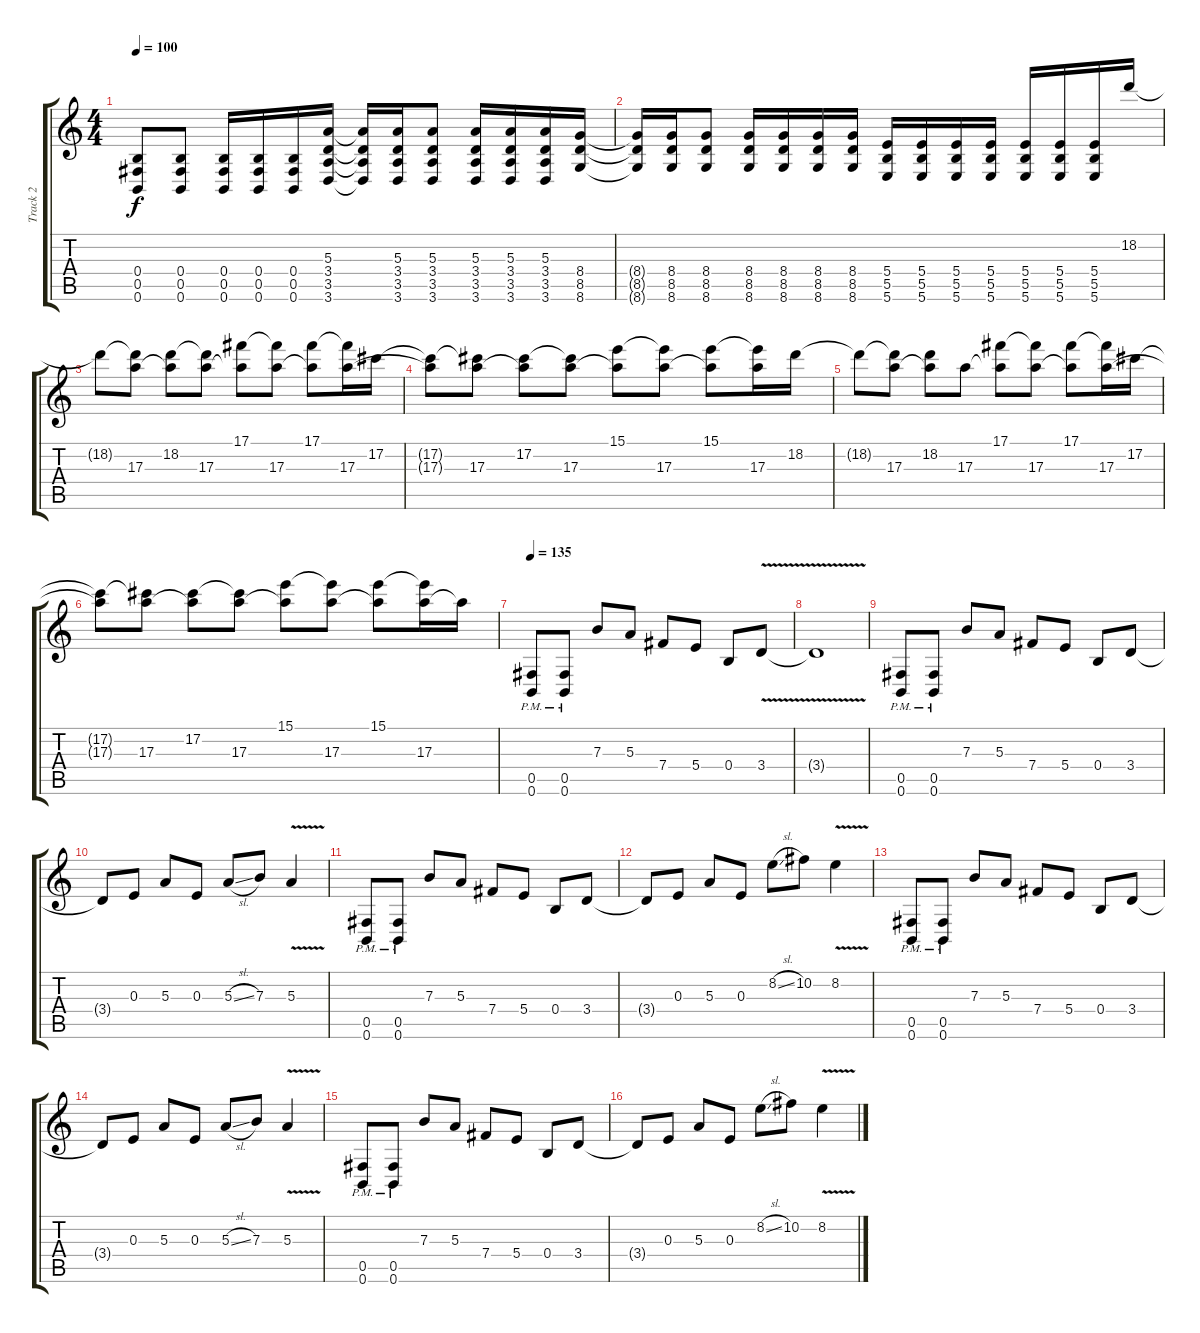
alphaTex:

\track ("Track 2" "Track 2") {instrument overdrivenguitar}
\staff {score tabs}
\tuning (Db4 Ab3 E3 B2 Gb2 B1) {hide}
\ts (4 4)
\tempo 100
\clef g2
\ks c
(0.4{t} 0.5{t} 0.6{t}).8{dy f} (0.4 0.5 0.6).8 (0.4 0.5 0.6).16 (0.4 0.5 0.6).16 (0.4 0.5 0.6).16 (5.3 3.4 3.5 3.6).16 (5.3{t} 3.4{t} 3.5{t} 3.6{t}).16 (5.3 3.4 3.5 3.6).16 (5.3 3.4 3.5 3.6).8 (5.3 3.4 3.5 3.6).16 (5.3 3.4 3.5 3.6).16 (5.3 3.4 3.5 3.6).16 (8.4 8.5 8.6).16 |
(8.4{t} 8.5{t} 8.6{t}).16 (8.4 8.5 8.6).16 (8.4 8.5 8.6).8 (8.4 8.5 8.6).16 (8.4 8.5 8.6).16 (8.4 8.5 8.6).16 (8.4 8.5 8.6).16 (5.4 5.5 5.6).16 (5.4 5.5 5.6).16 (5.4 5.5 5.6).16 (5.4 5.5 5.6).16 (5.4 5.5 5.6).16 (5.4 5.5 5.6).16 (5.4 5.5 5.6).16 18.2.16 |
18.2{t}.8 (18.2{t} 17.3).8 (18.2 17.3{t}).8 (18.2{t} 17.3).8 (17.1 17.3{t}).8 (17.1{t} 17.3).8 (17.1 17.3{t}).8 (17.1{t} 17.3).16 17.2.16 |
(17.2{t} 17.3{t}).8 (17.2{t} 17.3).8 (17.2 17.3{t}).8 (17.2{t} 17.3).8 (15.1 17.3{t}).8 (15.1{t} 17.3).8 (15.1 17.3{t}).8 (15.1{t} 17.3).16 18.2.16 |
18.2{t}.8 (18.2{t} 17.3).8 (18.2 17.3{t}).8 17.3.8 (17.1 17.3{t}).8 (17.1{t} 17.3).8 (17.1 17.3{t}).8 (17.1{t} 17.3).16 17.2.16 |
(17.2{t} 17.3{t}).8 (17.2{t} 17.3).8 (17.2 17.3{t}).8 (17.2{t} 17.3).8 (15.1 17.3{t}).8 (15.1{t} 17.3).8 (15.1 17.3{t}).8 (15.1{t} 17.3).16 17.3{t}.16 |
\tempo 135
(0.5{pm} 0.6{pm}).8 (0.5{pm} 0.6{pm}).8 7.3.8 5.3.8 7.4.8 5.4.8 0.4.8 3.4{v}.8 |
3.4{t}.1 |
(0.5{pm} 0.6{pm}).8 (0.5{pm} 0.6{pm}).8 7.3.8 5.3.8 7.4.8 5.4.8 0.4.8 3.4.8 |
3.4{t}.8 0.3.8 5.3.8 0.3.8 5.3{sl}.8 7.3.8 5.3{v}.4 |
(0.5{pm} 0.6{pm}).8 (0.5{pm} 0.6{pm}).8 7.3.8 5.3.8 7.4.8 5.4.8 0.4.8 3.4.8 |
3.4{t}.8 0.3.8 5.3.8 0.3.8 8.2{sl}.8 10.2.8 8.2{v}.4 |
(0.5{pm} 0.6{pm}).8 (0.5{pm} 0.6{pm}).8 7.3.8 5.3.8 7.4.8 5.4.8 0.4.8 3.4.8 |
3.4{t}.8 0.3.8 5.3.8 0.3.8 5.3{sl}.8 7.3.8 5.3{v}.4 |
(0.5{pm} 0.6{pm}).8 (0.5{pm} 0.6{pm}).8 7.3.8 5.3.8 7.4.8 5.4.8 0.4.8 3.4.8 |
3.4{t}.8 0.3.8 5.3.8 0.3.8 8.2{sl}.8 10.2.8 8.2{v}.4
